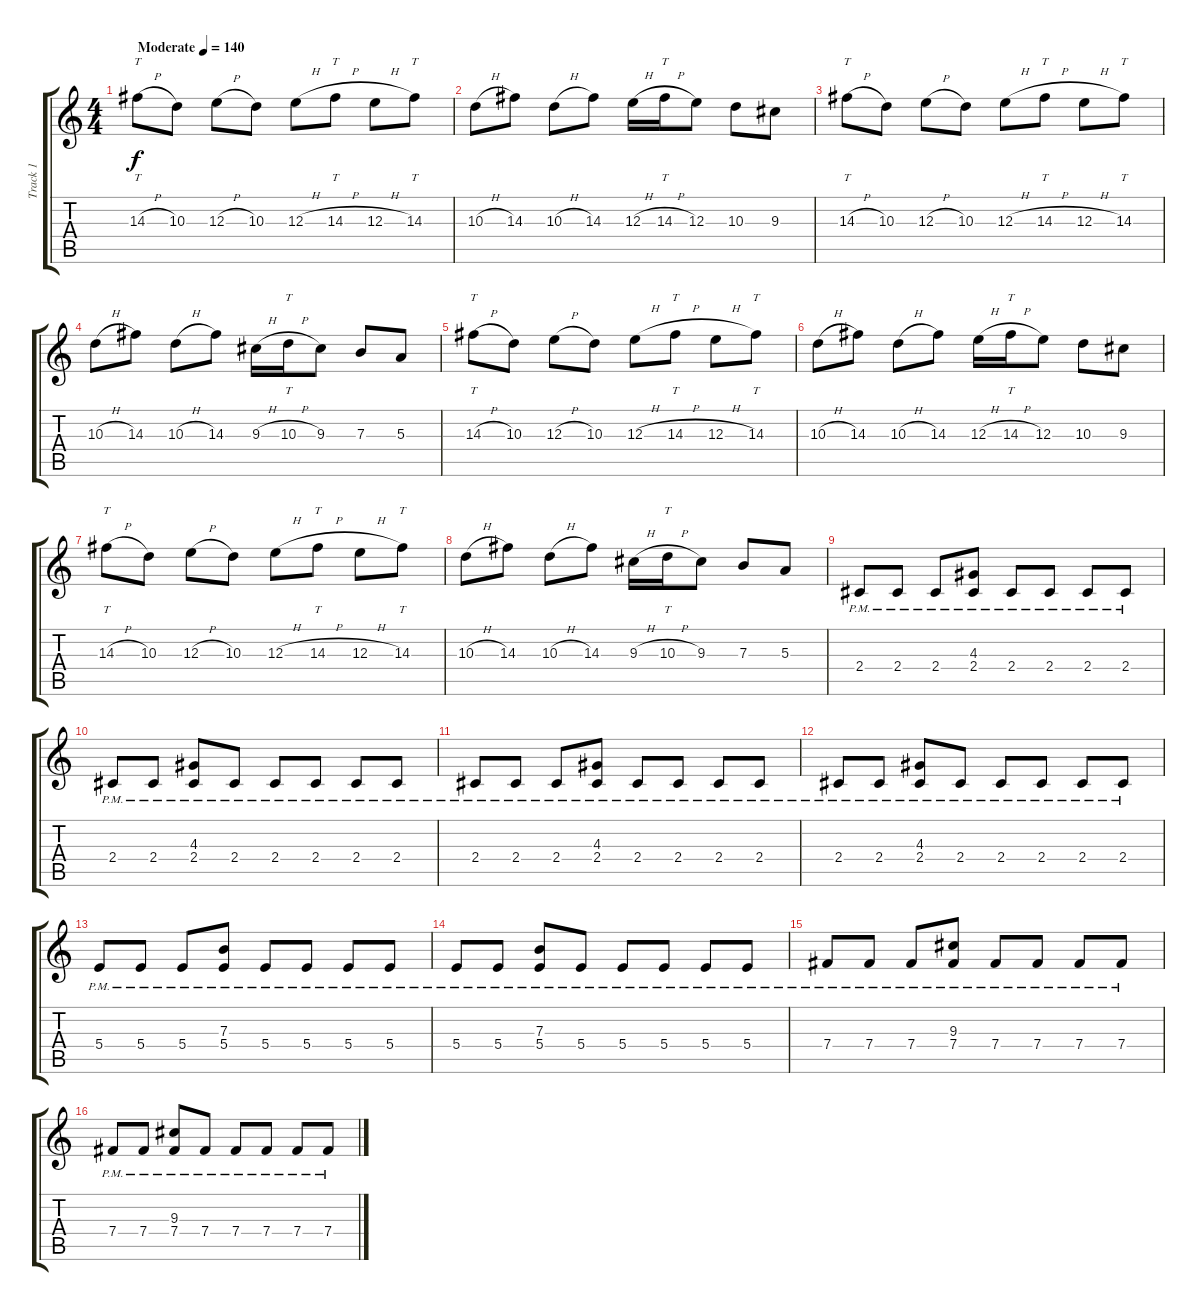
\track ("Track 1" "Track 1") {instrument distortionguitar}
\staff {score tabs}
\tuning (Db4 Ab3 E3 B2 Gb2 B1) {hide}
\ts (4 4)
\tempo (140 "Moderate")
\clef g2
\ks c
14.3{h}.8{tt dy f instrument distortionguitar} 10.3.8 12.3{h}.8 10.3.8 12.3{h}.8 14.3{h}.8{tt} 12.3{h}.8 14.3.8{tt} |
10.3{h}.8 14.3.8 10.3{h}.8 14.3.8 12.3{h}.16 14.3{h}.16{tt} 12.3.8 10.3.8 9.3.8 |
14.3{h}.8{tt} 10.3.8 12.3{h}.8 10.3.8 12.3{h}.8 14.3{h}.8{tt} 12.3{h}.8 14.3.8{tt} |
10.3{h}.8 14.3.8 10.3{h}.8 14.3.8 9.3{h}.16 10.3{h}.16{tt} 9.3.8 7.3.8 5.3.8 |
14.3{h}.8{tt} 10.3.8 12.3{h}.8 10.3.8 12.3{h}.8 14.3{h}.8{tt} 12.3{h}.8 14.3.8{tt} |
10.3{h}.8 14.3.8 10.3{h}.8 14.3.8 12.3{h}.16 14.3{h}.16{tt} 12.3.8 10.3.8 9.3.8 |
14.3{h}.8{tt} 10.3.8 12.3{h}.8 10.3.8 12.3{h}.8 14.3{h}.8{tt} 12.3{h}.8 14.3.8{tt} |
10.3{h}.8 14.3.8 10.3{h}.8 14.3.8 9.3{h}.16 10.3{h}.16{tt} 9.3.8 7.3.8 5.3.8 |
2.4{pm}.8 2.4{pm}.8 2.4{pm}.8 (4.3 2.4{pm}).8 2.4{pm}.8 2.4{pm}.8 2.4{pm}.8 2.4{pm}.8 |
2.4{pm}.8 2.4{pm}.8 (4.3 2.4{pm}).8 2.4{pm}.8 2.4{pm}.8 2.4{pm}.8 2.4{pm}.8 2.4{pm}.8 |
2.4{pm}.8 2.4{pm}.8 2.4{pm}.8 (4.3 2.4{pm}).8 2.4{pm}.8 2.4{pm}.8 2.4{pm}.8 2.4{pm}.8 |
2.4{pm}.8 2.4{pm}.8 (4.3 2.4{pm}).8 2.4{pm}.8 2.4{pm}.8 2.4{pm}.8 2.4{pm}.8 2.4{pm}.8 |
5.4{pm}.8 5.4{pm}.8 5.4{pm}.8 (7.3 5.4{pm}).8 5.4{pm}.8 5.4{pm}.8 5.4{pm}.8 5.4{pm}.8 |
5.4{pm}.8 5.4{pm}.8 (7.3 5.4{pm}).8 5.4{pm}.8 5.4{pm}.8 5.4{pm}.8 5.4{pm}.8 5.4{pm}.8 |
7.4{pm}.8 7.4{pm}.8 7.4{pm}.8 (9.3 7.4{pm}).8 7.4{pm}.8 7.4{pm}.8 7.4{pm}.8 7.4{pm}.8 |
7.4{pm}.8 7.4{pm}.8 (9.3 7.4{pm}).8 7.4{pm}.8 7.4{pm}.8 7.4{pm}.8 7.4{pm}.8 7.4{pm}.8
